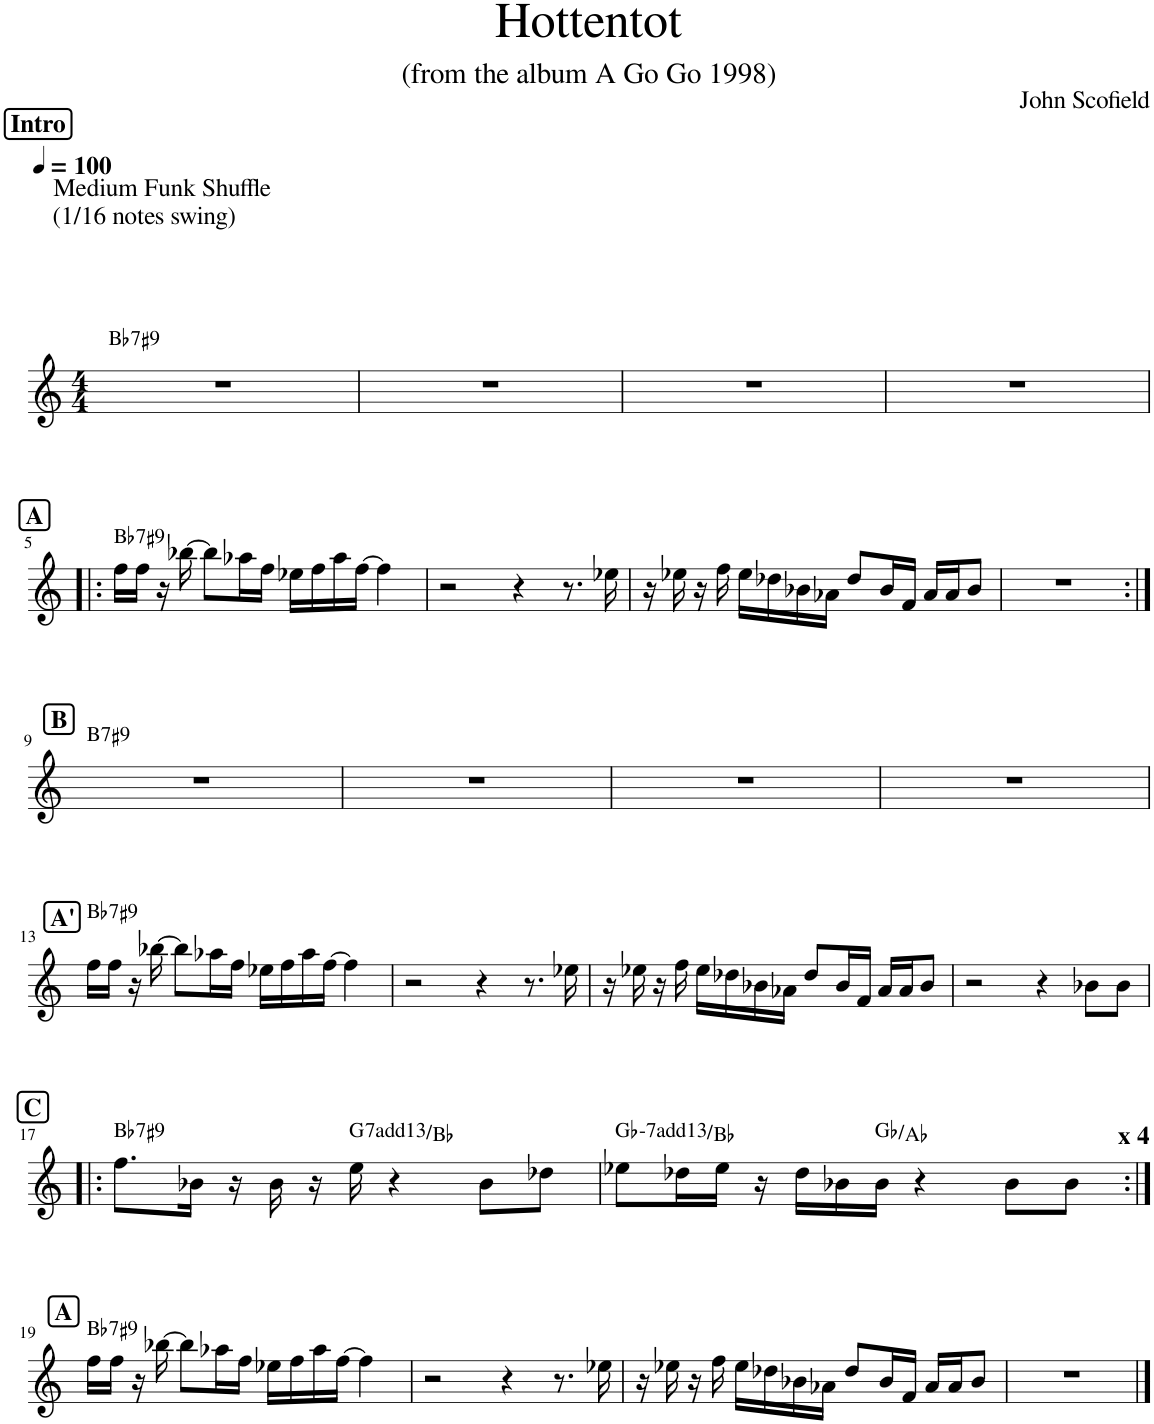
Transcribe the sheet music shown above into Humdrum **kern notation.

**kern	**harte
*part1	*part1
*staff1	*
*I"Piano	*
*I'Pno.	*
*clefG2	*
*k[]	*
*M4/4	*
*MM100	*
!!LO:REH:place=s1:a:B:cj:t=Intro
=1	=1
!	!LO:H:kt=7
1r	Bb:7(#9)
=2	=2
!LO:TX:a:t=Medium Funk Shuffle	!
!LO:TX:a:t=(1/16 notes swing)	!
1r	.
=3	=3
1r	.
=4	=4
1r	.
!!LO:LB:g=z
!!LO:REH:place=s1:a:B:cj:t=A
=5!|:	=5!|:
!	!LO:H:kt=7
16ff\LL	Bb:7(#9)
16ff\JJ	.
16r	.
[16bb-X\	.
8bb-\L]	.
16aa-X\L	.
16ff\JJ	.
16ee-X\LL	.
16ff\	.
16aa-\	.
[16ff\JJ	.
4ff\]	.
=6	=6
2r	.
4r	.
8.r	.
16ee-X\	.
=7	=7
16r	.
16ee-X\	.
16r	.
16ff\	.
16ee-\LL	.
16dd-X\	.
16b-X\	.
16a-X\JJ	.
8dd-/L	.
16b-/L	.
16f/JJ	.
16a-/LL	.
16a-/J	.
8b-/J	.
=8	=8
1r	.
!!LO:LB:g=z
!!LO:REH:place=s1:a:B:cj:t=B
=9:|!	=9:|!
!	!LO:H:kt=7
1r	B:7(#9)
=10	=10
1r	.
=11	=11
1r	.
=12	=12
1r	.
!!LO:LB:g=z
!!LO:REH:place=s1:a:B:cj:t=A'
=13	=13
!	!LO:H:kt=7
16ff\LL	Bb:7(#9)
16ff\JJ	.
16r	.
[16bb-X\	.
8bb-\L]	.
16aa-X\L	.
16ff\JJ	.
16ee-X\LL	.
16ff\	.
16aa-\	.
[16ff\JJ	.
4ff\]	.
=14	=14
2r	.
4r	.
8.r	.
16ee-X\	.
=15	=15
16r	.
16ee-X\	.
16r	.
16ff\	.
16ee-\LL	.
16dd-X\	.
16b-X\	.
16a-X\JJ	.
8dd-/L	.
16b-/L	.
16f/JJ	.
16a-/LL	.
16a-/J	.
8b-/J	.
=16	=16
2r	.
4r	.
8b-X\L	.
8b-\J	.
!!LO:LB:g=z
!!LO:REH:place=s1:a:B:cj:t=C
=17!|:	=17!|:
!	!LO:H:kt=7
8.ff\L	Bb:7(#9)
16b-X\Jk	.
16r	.
16b-\	.
16r	.
!	!LO:H:kt=7
16ee\	G:7(13)/b3
4r	.
8b-\L	.
8dd-X\J	.
=18	=18
!	!LO:H:kt=7
8ee-X\L	Gb:min7(13)/3
16dd-X\L	.
16ee-\JJ	.
16r	.
16dd-\LL	.
16b-X\	.
16b-\JJ	Gb:maj/2
4r	.
8b-\L	.
!LO:TX:a:B:t=x 4	!
8b-\J	.
!!LO:LB:g=z
!!LO:REH:place=s1:a:B:cj:t=A
=19:|!	=19:|!
!	!LO:H:kt=7
16ff\LL	Bb:7(#9)
16ff\JJ	.
16r	.
[16bb-X\	.
8bb-\L]	.
16aa-X\L	.
16ff\JJ	.
16ee-X\LL	.
16ff\	.
16aa-\	.
[16ff\JJ	.
4ff\]	.
=20	=20
2r	.
4r	.
8.r	.
16ee-X\	.
=21	=21
16r	.
16ee-X\	.
16r	.
16ff\	.
16ee-\LL	.
16dd-X\	.
16b-X\	.
16a-X\JJ	.
8dd-/L	.
16b-/L	.
16f/JJ	.
16a-/LL	.
16a-/J	.
8b-/J	.
=22	=22
1r	.
==	==
*-	*-
